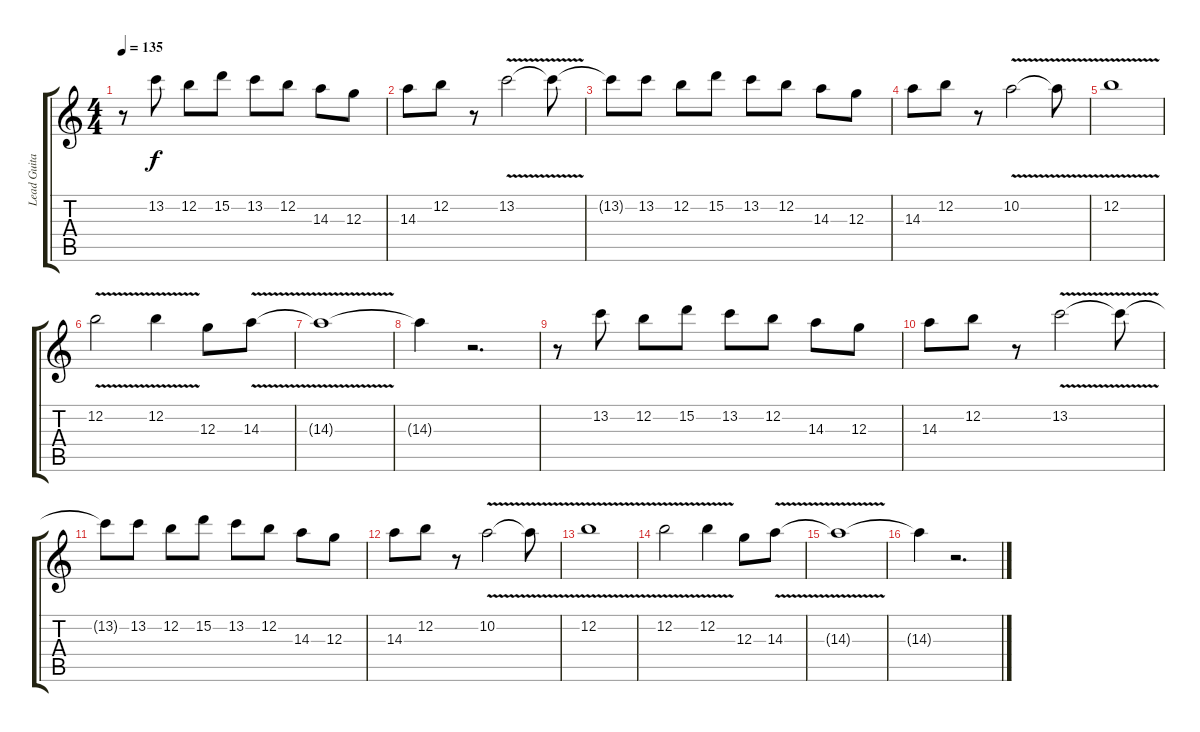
\track ("Lead Guitar 1" "Lead Guita") {instrument overdrivenguitar}
\staff {score tabs}
\tuning (E4 B3 G3 D3 A2 E2) {hide}
\ts (4 4)
\tempo 135
\clef g2
\ks c
r.8{dy f} 13.2.8 12.2.8 15.2.8 13.2.8 12.2.8 14.3.8 12.3.8 |
14.3.8 12.2.8 r.8 13.2{v}.2 13.2{t}.8 |
13.2{t}.8 13.2.8 12.2.8 15.2.8 13.2.8 12.2.8 14.3.8 12.3.8 |
14.3.8 12.2.8 r.8 10.2{v}.2 10.2{t}.8 |
12.2{v}.1 |
12.2{v}.2 12.2{v}.4 12.3.8 14.3{v}.8 |
14.3{t}.1 |
14.3{t}.4 r.2{d} |
r.8 13.2.8 12.2.8 15.2.8 13.2.8 12.2.8 14.3.8 12.3.8 |
14.3.8 12.2.8 r.8 13.2{v}.2 13.2{t}.8 |
13.2{t}.8 13.2.8 12.2.8 15.2.8 13.2.8 12.2.8 14.3.8 12.3.8 |
14.3.8 12.2.8 r.8 10.2{v}.2 10.2{t}.8 |
12.2{v}.1 |
12.2{v}.2 12.2{v}.4 12.3.8 14.3{v}.8 |
14.3{t}.1 |
14.3{t}.4 r.2{d}
